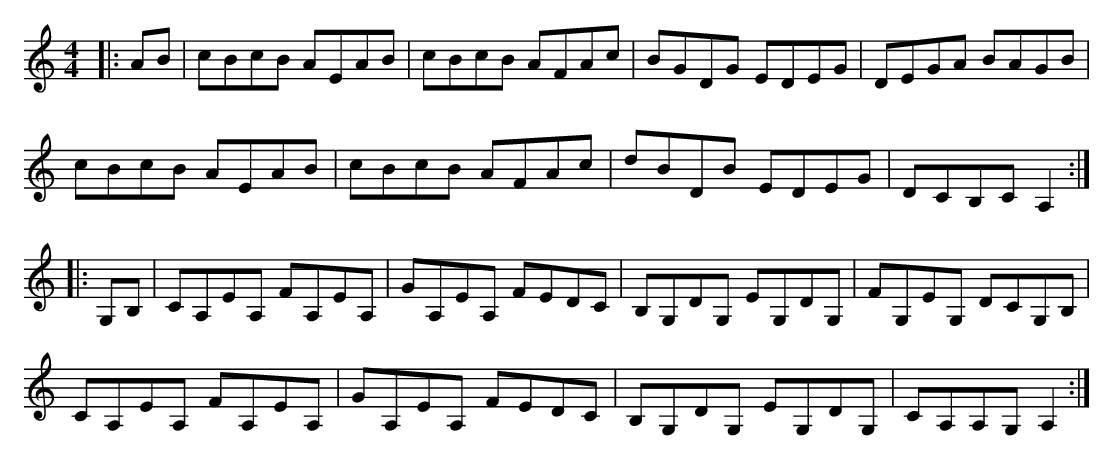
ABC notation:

X:1
M:4/4
K:Amin
|:AB|cBcB AEAB|cBcB AFAc|BGDG EDEG|DEGA BAGB|
cBcB AEAB|cBcB AFAc|dBDB EDEG|DCB,C A,2:|
|:G,B,|CA,EA, FA,EA,|GA,EA, FEDC|B,G,DG, EG,DG,|FG,EG, DCG,B,|
CA,EA, FA,EA,|GA,EA, FEDC|B,G,DG, EG,DG,|CA,A,G, A,2:|
